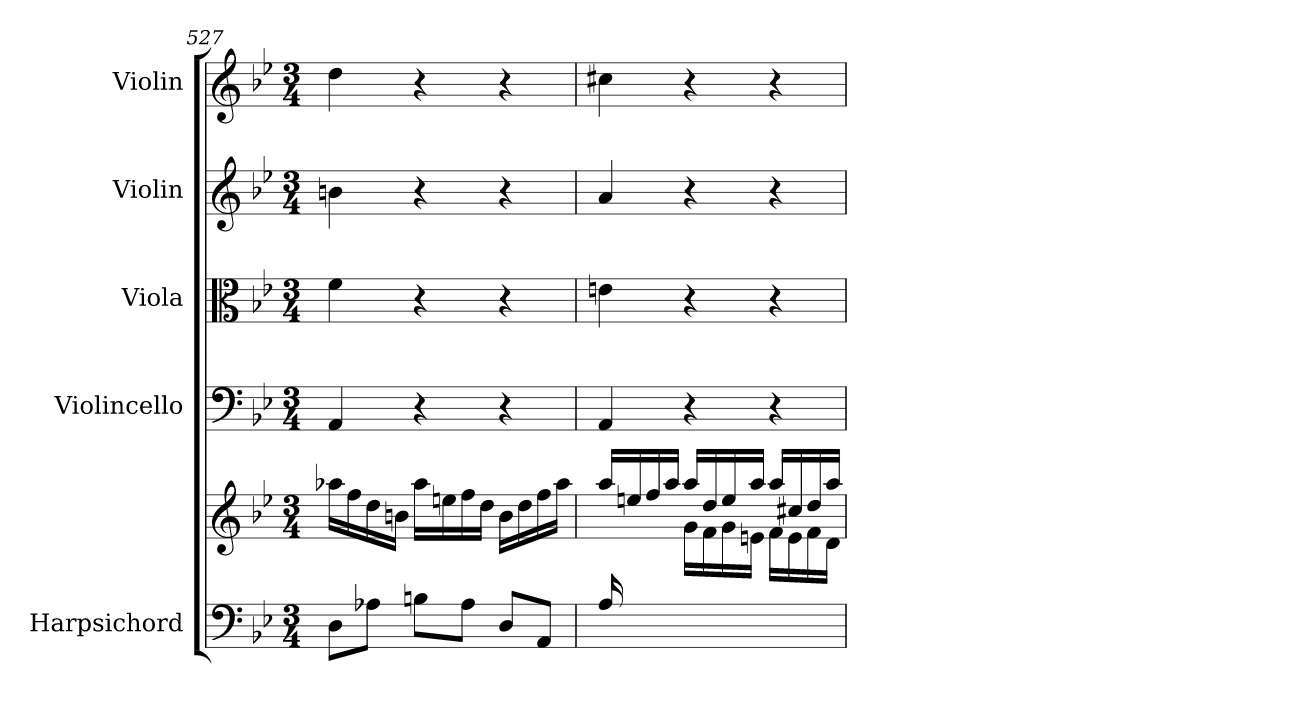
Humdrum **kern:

**kern	**kern	**kern	**kern	**kern	**kern
*part5	*part5	*part4	*part3	*part2	*part1
*staff6	*staff5	*staff4	*staff3	*staff2	*staff1
*I"Harpsichord	*	*I"Violincello	*I"Viola	*I"Violin	*I"Violin
*I'Hpschd	*	*I'Vc	*I'Vla	*I'Vln	*I'Vln
!!LO:LB:g=z
*clefF4	*clefG2	*clefF4	*clefC3	*clefG2	*clefG2
*k[b-e-]	*k[b-e-]	*k[b-e-]	*k[b-e-]	*k[b-e-]	*k[b-e-]
*M3/4	*M3/4	*M3/4	*M3/4	*M3/4	*M3/4
=527	=527	=527	=527	=527	=527
8D\L	16aa-X\LL	4AA/	4f\	4bn\	4dd\
.	16ff\	.	.	.	.
8A-X\J	16dd\	.	.	.	.
.	16bn\JJ	.	.	.	.
8Bn\L	16aa-\LL	4r	4r	4r	4r
.	16een\	.	.	.	.
8A-\J	16ff\	.	.	.	.
.	16dd\JJ	.	.	.	.
8D/L	16b\LL	4r	4r	4r	4r
.	16dd\	.	.	.	.
8AA/J	16ff\	.	.	.	.
.	16aa-\JJ	.	.	.	.
=528	=528	=528	=528	=528	=528
*	*^	*	*	*	*
16A/LL	16aa/LL	16ryy	4AA/	4en\	4a/	4cc#X\
2ryy	16een/	16g\	.	.	.	.
.	16ff/	16a\	.	.	.	.
.	16aa/JJ	16f\JJ	.	.	.	.
.	16aa/LL	16g\LL	4r	4r	4r	4r
.	16dd/	16f\	.	.	.	.
.	16ee/	16g\	.	.	.	.
.	16aa/JJ	16en\JJ	.	.	.	.
.	16aa/LL	16f\LL	4r	4r	4r	4r
8.ryy	16cc#X/	16e\	.	.	.	.
.	16dd/	16f\	.	.	.	.
.	16aa/JJ	16d\JJ	.	.	.	.
*	*v	*v	*	*	*	*
=	=	=	=	=	=
*-	*-	*-	*-	*-	*-
